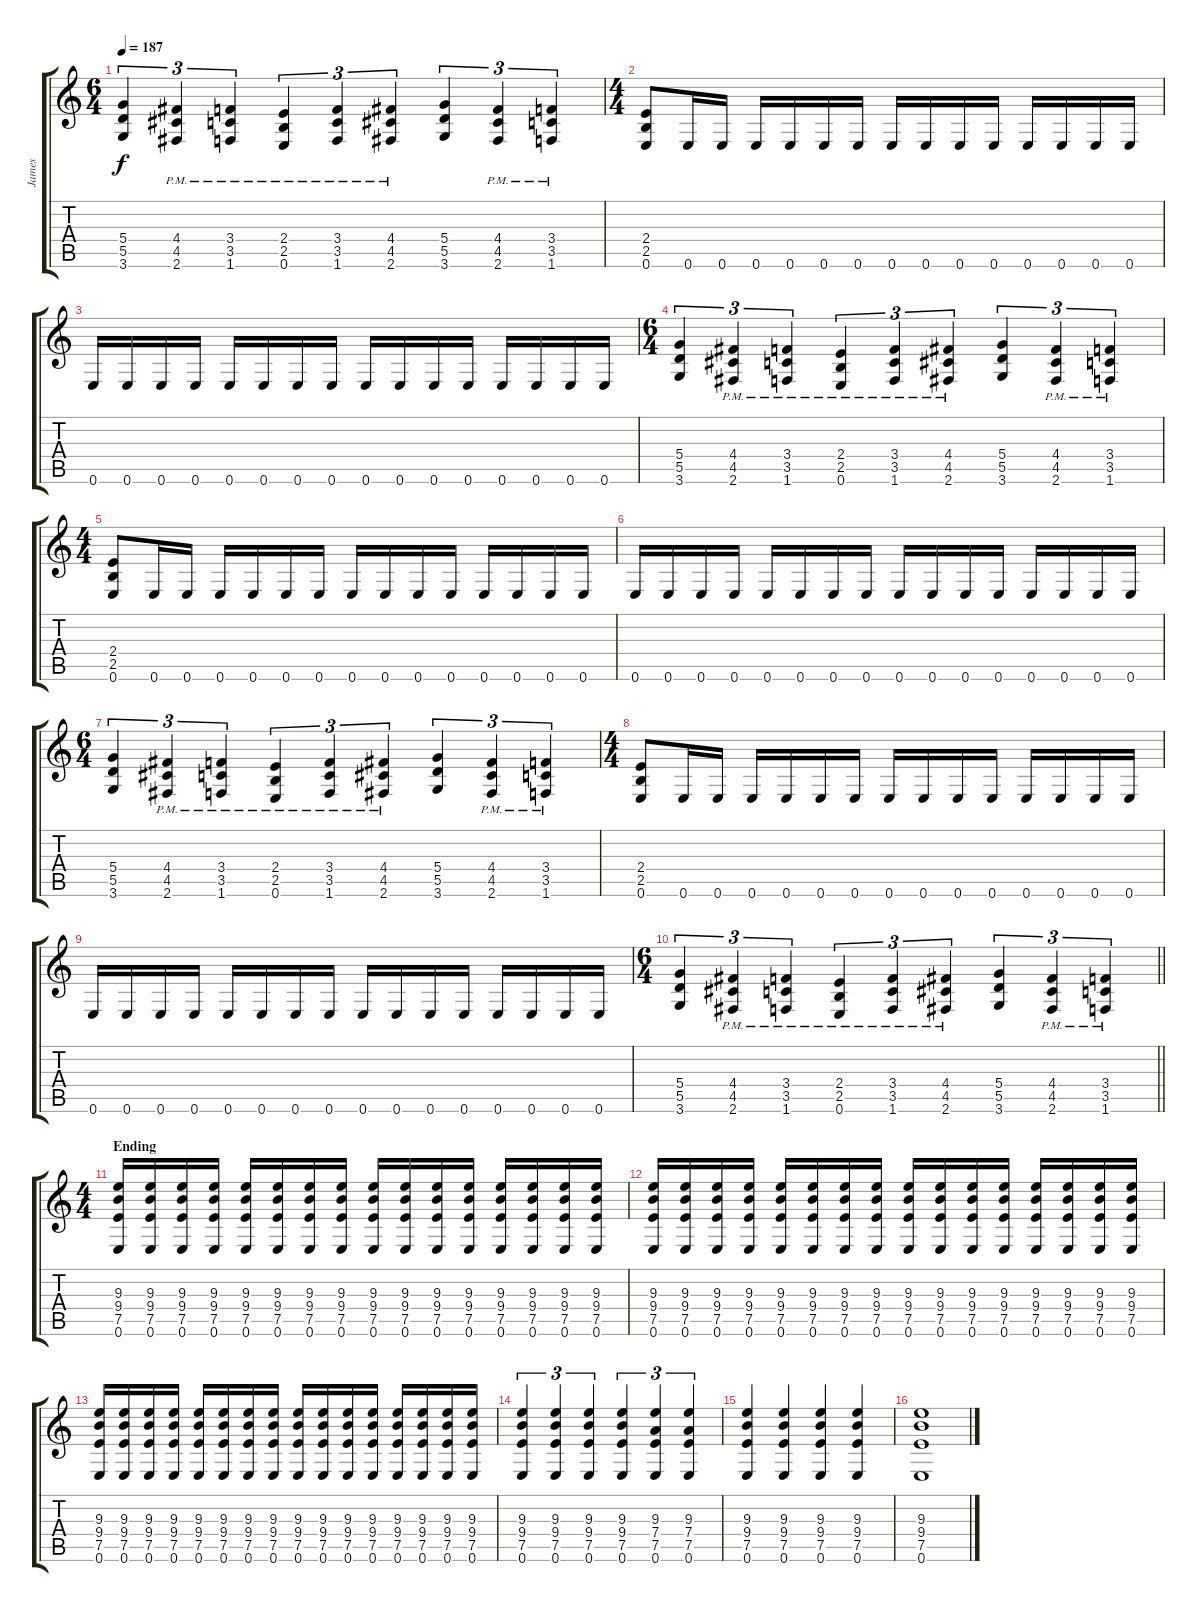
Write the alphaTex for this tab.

\track ("James" "James") {instrument distortionguitar}
\staff {score tabs}
\tuning (E4 B3 G3 D3 A2 E2) {hide}
\ts (6 4)
\tempo 187
\clef g2
\ks c
(5.4 5.5 3.6).4{tu (3 2) dy f} (4.4{pm} 4.5{pm} 2.6{pm}).4{tu (3 2)} (3.4{pm} 3.5{pm} 1.6{pm}).4{tu (3 2)} (2.4{pm} 2.5{pm} 0.6{pm}).4{tu (3 2)} (3.4{pm} 3.5{pm} 1.6{pm}).4{tu (3 2)} (4.4{pm} 4.5{pm} 2.6{pm}).4{tu (3 2)} (5.4 5.5 3.6).4{tu (3 2)} (4.4{pm} 4.5{pm} 2.6{pm}).4{tu (3 2)} (3.4{pm} 3.5{pm} 1.6{pm}).4{tu (3 2)} |
\ts (4 4)
(2.4 2.5 0.6).8 0.6.16 0.6.16 0.6.16 0.6.16 0.6.16 0.6.16 0.6.16 0.6.16 0.6.16 0.6.16 0.6.16 0.6.16 0.6.16 0.6.16 |
0.6.16 0.6.16 0.6.16 0.6.16 0.6.16 0.6.16 0.6.16 0.6.16 0.6.16 0.6.16 0.6.16 0.6.16 0.6.16 0.6.16 0.6.16 0.6.16 |
\ts (6 4)
(5.4 5.5 3.6).4{tu (3 2)} (4.4{pm} 4.5{pm} 2.6{pm}).4{tu (3 2)} (3.4{pm} 3.5{pm} 1.6{pm}).4{tu (3 2)} (2.4{pm} 2.5{pm} 0.6{pm}).4{tu (3 2)} (3.4{pm} 3.5{pm} 1.6{pm}).4{tu (3 2)} (4.4{pm} 4.5{pm} 2.6{pm}).4{tu (3 2)} (5.4 5.5 3.6).4{tu (3 2)} (4.4{pm} 4.5{pm} 2.6{pm}).4{tu (3 2)} (3.4{pm} 3.5{pm} 1.6{pm}).4{tu (3 2)} |
\ts (4 4)
(2.4 2.5 0.6).8 0.6.16 0.6.16 0.6.16 0.6.16 0.6.16 0.6.16 0.6.16 0.6.16 0.6.16 0.6.16 0.6.16 0.6.16 0.6.16 0.6.16 |
0.6.16 0.6.16 0.6.16 0.6.16 0.6.16 0.6.16 0.6.16 0.6.16 0.6.16 0.6.16 0.6.16 0.6.16 0.6.16 0.6.16 0.6.16 0.6.16 |
\ts (6 4)
(5.4 5.5 3.6).4{tu (3 2)} (4.4{pm} 4.5{pm} 2.6{pm}).4{tu (3 2)} (3.4{pm} 3.5{pm} 1.6{pm}).4{tu (3 2)} (2.4{pm} 2.5{pm} 0.6{pm}).4{tu (3 2)} (3.4{pm} 3.5{pm} 1.6{pm}).4{tu (3 2)} (4.4{pm} 4.5{pm} 2.6{pm}).4{tu (3 2)} (5.4 5.5 3.6).4{tu (3 2)} (4.4{pm} 4.5{pm} 2.6{pm}).4{tu (3 2)} (3.4{pm} 3.5{pm} 1.6{pm}).4{tu (3 2)} |
\ts (4 4)
(2.4 2.5 0.6).8 0.6.16 0.6.16 0.6.16 0.6.16 0.6.16 0.6.16 0.6.16 0.6.16 0.6.16 0.6.16 0.6.16 0.6.16 0.6.16 0.6.16 |
0.6.16 0.6.16 0.6.16 0.6.16 0.6.16 0.6.16 0.6.16 0.6.16 0.6.16 0.6.16 0.6.16 0.6.16 0.6.16 0.6.16 0.6.16 0.6.16 |
\ts (6 4)
\barLineRight lightlight
(5.4 5.5 3.6).4{tu (3 2)} (4.4{pm} 4.5{pm} 2.6{pm}).4{tu (3 2)} (3.4{pm} 3.5{pm} 1.6{pm}).4{tu (3 2)} (2.4{pm} 2.5{pm} 0.6{pm}).4{tu (3 2)} (3.4{pm} 3.5{pm} 1.6{pm}).4{tu (3 2)} (4.4{pm} 4.5{pm} 2.6{pm}).4{tu (3 2)} (5.4 5.5 3.6).4{tu (3 2)} (4.4{pm} 4.5{pm} 2.6{pm}).4{tu (3 2)} (3.4{pm} 3.5{pm} 1.6{pm}).4{tu (3 2)} |
\ts (4 4)
\section ("" "Ending")
(9.3 9.4 7.5 0.6).16 (9.3 9.4 7.5 0.6).16 (9.3 9.4 7.5 0.6).16 (9.3 9.4 7.5 0.6).16 (9.3 9.4 7.5 0.6).16 (9.3 9.4 7.5 0.6).16 (9.3 9.4 7.5 0.6).16 (9.3 9.4 7.5 0.6).16 (9.3 9.4 7.5 0.6).16 (9.3 9.4 7.5 0.6).16 (9.3 9.4 7.5 0.6).16 (9.3 9.4 7.5 0.6).16 (9.3 9.4 7.5 0.6).16 (9.3 9.4 7.5 0.6).16 (9.3 9.4 7.5 0.6).16 (9.3 9.4 7.5 0.6).16 |
(9.3 9.4 7.5 0.6).16 (9.3 9.4 7.5 0.6).16 (9.3 9.4 7.5 0.6).16 (9.3 9.4 7.5 0.6).16 (9.3 9.4 7.5 0.6).16 (9.3 9.4 7.5 0.6).16 (9.3 9.4 7.5 0.6).16 (9.3 9.4 7.5 0.6).16 (9.3 9.4 7.5 0.6).16 (9.3 9.4 7.5 0.6).16 (9.3 9.4 7.5 0.6).16 (9.3 9.4 7.5 0.6).16 (9.3 9.4 7.5 0.6).16 (9.3 9.4 7.5 0.6).16 (9.3 9.4 7.5 0.6).16 (9.3 9.4 7.5 0.6).16 |
(9.3 9.4 7.5 0.6).16 (9.3 9.4 7.5 0.6).16 (9.3 9.4 7.5 0.6).16 (9.3 9.4 7.5 0.6).16 (9.3 9.4 7.5 0.6).16 (9.3 9.4 7.5 0.6).16 (9.3 9.4 7.5 0.6).16 (9.3 9.4 7.5 0.6).16 (9.3 9.4 7.5 0.6).16 (9.3 9.4 7.5 0.6).16 (9.3 9.4 7.5 0.6).16 (9.3 9.4 7.5 0.6).16 (9.3 9.4 7.5 0.6).16 (9.3 9.4 7.5 0.6).16 (9.3 9.4 7.5 0.6).16 (9.3 9.4 7.5 0.6).16 |
(9.3 9.4 7.5 0.6).4{tu (3 2)} (9.3 9.4 7.5 0.6).4{tu (3 2)} (9.3 9.4 7.5 0.6).4{tu (3 2)} (9.3 9.4 7.5 0.6).4{tu (3 2)} (9.3 7.4 7.5 0.6).4{tu (3 2)} (9.3 7.4 7.5 0.6).4{tu (3 2)} |
(9.3 9.4 7.5 0.6).4 (9.3 9.4 7.5 0.6).4 (9.3 9.4 7.5 0.6).4 (9.3 9.4 7.5 0.6).4 |
(9.3 9.4 7.5 0.6).1
